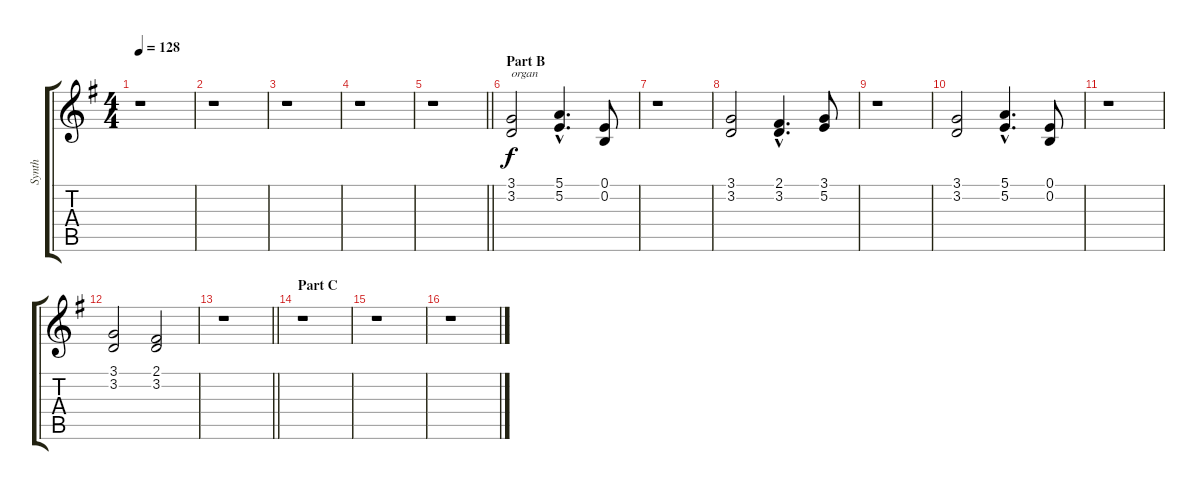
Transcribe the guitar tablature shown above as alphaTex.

\track ("Synth" "Synth") {instrument synthbrass2}
\staff {score tabs}
\tuning (E4 B3 G3 D3 A2 E2) {hide}
\ts (4 4)
\tempo 128
\clef g2
\ks g
r.1{dy f} |
r.1 |
r.1 |
r.1 |
\barLineRight lightlight
r.1 |
\section ("" "Part B")
(3.1 3.2).2{txt "organ" instrument rockorgan} (5.1{hac} 5.2{hac}).4{d} (0.1 0.2).8 |
r.1 |
(3.1 3.2).2 (2.1{hac} 3.2{hac}).4{d} (3.1 5.2).8 |
r.1 |
(3.1 3.2).2 (5.1{hac} 5.2{hac}).4{d} (0.1 0.2).8 |
r.1 |
(3.1 3.2).2 (2.1 3.2).2 |
\barLineRight lightlight
r.1 |
\section ("" "Part C")
r.1 |
r.1 |
r.1
